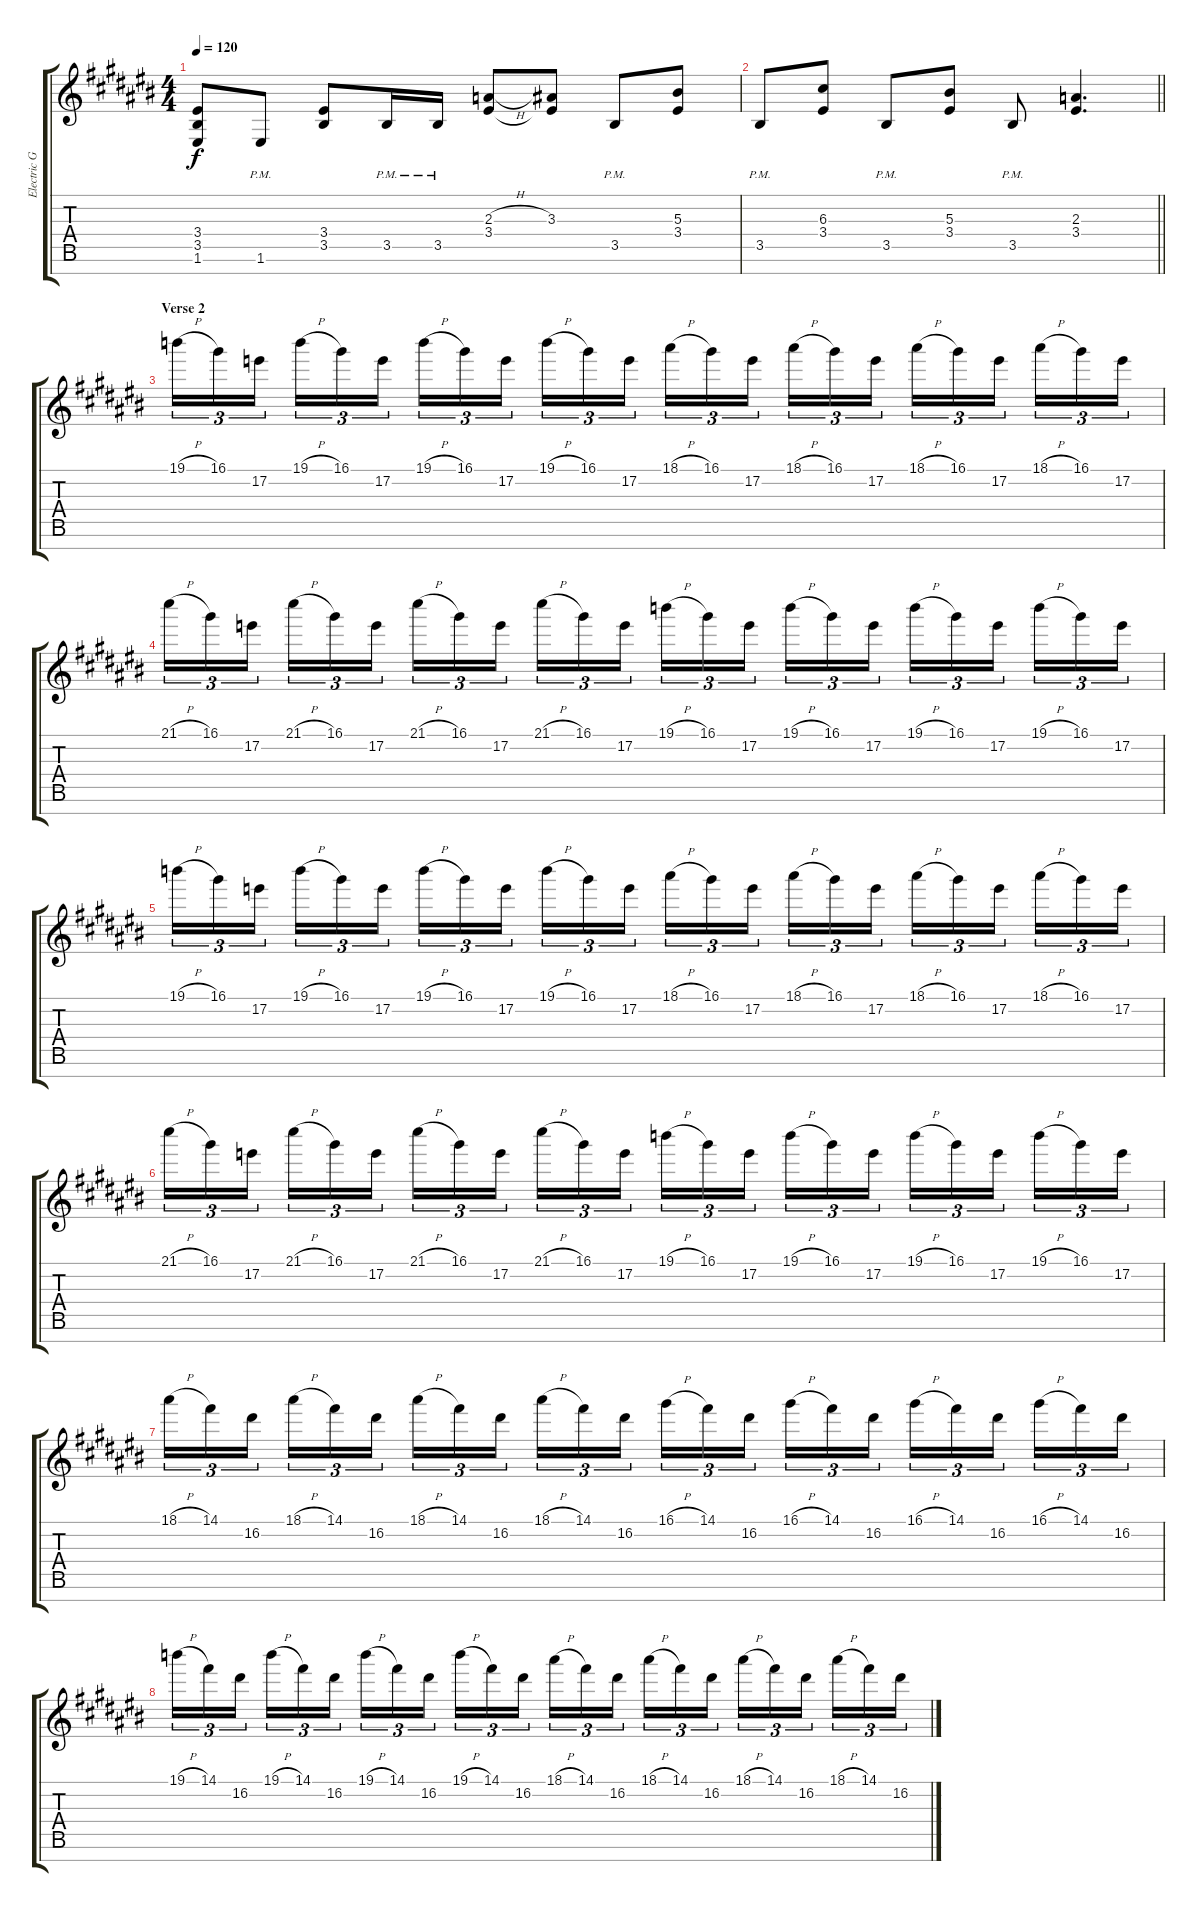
\track ("Electric Guitar 3" "Electric G") {instrument distortionguitar}
\staff {score tabs}
\tuning (E4 B3 G3 D3 A2 E2 B1) {hide}
\ts (4 4)
\tempo 120
\clef g2
\ks c#
(3.4{t} 3.5{t} 1.6{t}).8{dy f} 1.6{pm}.8 (3.4 3.5).8 3.5{pm}.16 3.5{pm}.16 (2.3{h} 3.4).8 (3.3 3.4{t}).8 3.5{pm}.8 (5.3 3.4).8 |
\barLineRight lightlight
3.5{pm}.8 (6.3 3.4).8 3.5{pm}.8 (5.3 3.4).8 3.5{pm}.8 (2.3 3.4).4{d} |
\section ("" "Verse 2")
19.1{h}.16{tu (3 2)} 16.1.16{tu (3 2)} 17.2.16{tu (3 2) beam splitsecondary} 19.1{h}.16{tu (3 2)} 16.1.16{tu (3 2)} 17.2.16{tu (3 2)} 19.1{h}.16{tu (3 2)} 16.1.16{tu (3 2)} 17.2.16{tu (3 2) beam splitsecondary} 19.1{h}.16{tu (3 2)} 16.1.16{tu (3 2)} 17.2.16{tu (3 2)} 18.1{h}.16{tu (3 2)} 16.1.16{tu (3 2)} 17.2.16{tu (3 2) beam splitsecondary} 18.1{h}.16{tu (3 2)} 16.1.16{tu (3 2)} 17.2.16{tu (3 2)} 18.1{h}.16{tu (3 2)} 16.1.16{tu (3 2)} 17.2.16{tu (3 2) beam splitsecondary} 18.1{h}.16{tu (3 2)} 16.1.16{tu (3 2)} 17.2.16{tu (3 2)} |
21.1{h}.16{tu (3 2)} 16.1.16{tu (3 2)} 17.2.16{tu (3 2) beam splitsecondary} 21.1{h}.16{tu (3 2)} 16.1.16{tu (3 2)} 17.2.16{tu (3 2)} 21.1{h}.16{tu (3 2)} 16.1.16{tu (3 2)} 17.2.16{tu (3 2) beam splitsecondary} 21.1{h}.16{tu (3 2)} 16.1.16{tu (3 2)} 17.2.16{tu (3 2)} 19.1{h}.16{tu (3 2)} 16.1.16{tu (3 2)} 17.2.16{tu (3 2) beam splitsecondary} 19.1{h}.16{tu (3 2)} 16.1.16{tu (3 2)} 17.2.16{tu (3 2)} 19.1{h}.16{tu (3 2)} 16.1.16{tu (3 2)} 17.2.16{tu (3 2) beam splitsecondary} 19.1{h}.16{tu (3 2)} 16.1.16{tu (3 2)} 17.2.16{tu (3 2)} |
19.1{h}.16{tu (3 2)} 16.1.16{tu (3 2)} 17.2.16{tu (3 2) beam splitsecondary} 19.1{h}.16{tu (3 2)} 16.1.16{tu (3 2)} 17.2.16{tu (3 2)} 19.1{h}.16{tu (3 2)} 16.1.16{tu (3 2)} 17.2.16{tu (3 2) beam splitsecondary} 19.1{h}.16{tu (3 2)} 16.1.16{tu (3 2)} 17.2.16{tu (3 2)} 18.1{h}.16{tu (3 2)} 16.1.16{tu (3 2)} 17.2.16{tu (3 2) beam splitsecondary} 18.1{h}.16{tu (3 2)} 16.1.16{tu (3 2)} 17.2.16{tu (3 2)} 18.1{h}.16{tu (3 2)} 16.1.16{tu (3 2)} 17.2.16{tu (3 2) beam splitsecondary} 18.1{h}.16{tu (3 2)} 16.1.16{tu (3 2)} 17.2.16{tu (3 2)} |
21.1{h}.16{tu (3 2)} 16.1.16{tu (3 2)} 17.2.16{tu (3 2) beam splitsecondary} 21.1{h}.16{tu (3 2)} 16.1.16{tu (3 2)} 17.2.16{tu (3 2)} 21.1{h}.16{tu (3 2)} 16.1.16{tu (3 2)} 17.2.16{tu (3 2) beam splitsecondary} 21.1{h}.16{tu (3 2)} 16.1.16{tu (3 2)} 17.2.16{tu (3 2)} 19.1{h}.16{tu (3 2)} 16.1.16{tu (3 2)} 17.2.16{tu (3 2) beam splitsecondary} 19.1{h}.16{tu (3 2)} 16.1.16{tu (3 2)} 17.2.16{tu (3 2)} 19.1{h}.16{tu (3 2)} 16.1.16{tu (3 2)} 17.2.16{tu (3 2) beam splitsecondary} 19.1{h}.16{tu (3 2)} 16.1.16{tu (3 2)} 17.2.16{tu (3 2)} |
18.1{h}.16{tu (3 2)} 14.1.16{tu (3 2)} 16.2.16{tu (3 2) beam splitsecondary} 18.1{h}.16{tu (3 2)} 14.1.16{tu (3 2)} 16.2.16{tu (3 2)} 18.1{h}.16{tu (3 2)} 14.1.16{tu (3 2)} 16.2.16{tu (3 2) beam splitsecondary} 18.1{h}.16{tu (3 2)} 14.1.16{tu (3 2)} 16.2.16{tu (3 2)} 16.1{h}.16{tu (3 2)} 14.1.16{tu (3 2)} 16.2.16{tu (3 2) beam splitsecondary} 16.1{h}.16{tu (3 2)} 14.1.16{tu (3 2)} 16.2.16{tu (3 2)} 16.1{h}.16{tu (3 2)} 14.1.16{tu (3 2)} 16.2.16{tu (3 2) beam splitsecondary} 16.1{h}.16{tu (3 2)} 14.1.16{tu (3 2)} 16.2.16{tu (3 2)} |
19.1{h}.16{tu (3 2)} 14.1.16{tu (3 2)} 16.2.16{tu (3 2) beam splitsecondary} 19.1{h}.16{tu (3 2)} 14.1.16{tu (3 2)} 16.2.16{tu (3 2)} 19.1{h}.16{tu (3 2)} 14.1.16{tu (3 2)} 16.2.16{tu (3 2) beam splitsecondary} 19.1{h}.16{tu (3 2)} 14.1.16{tu (3 2)} 16.2.16{tu (3 2)} 18.1{h}.16{tu (3 2)} 14.1.16{tu (3 2)} 16.2.16{tu (3 2) beam splitsecondary} 18.1{h}.16{tu (3 2)} 14.1.16{tu (3 2)} 16.2.16{tu (3 2)} 18.1{h}.16{tu (3 2)} 14.1.16{tu (3 2)} 16.2.16{tu (3 2) beam splitsecondary} 18.1{h}.16{tu (3 2)} 14.1.16{tu (3 2)} 16.2.16{tu (3 2)}
